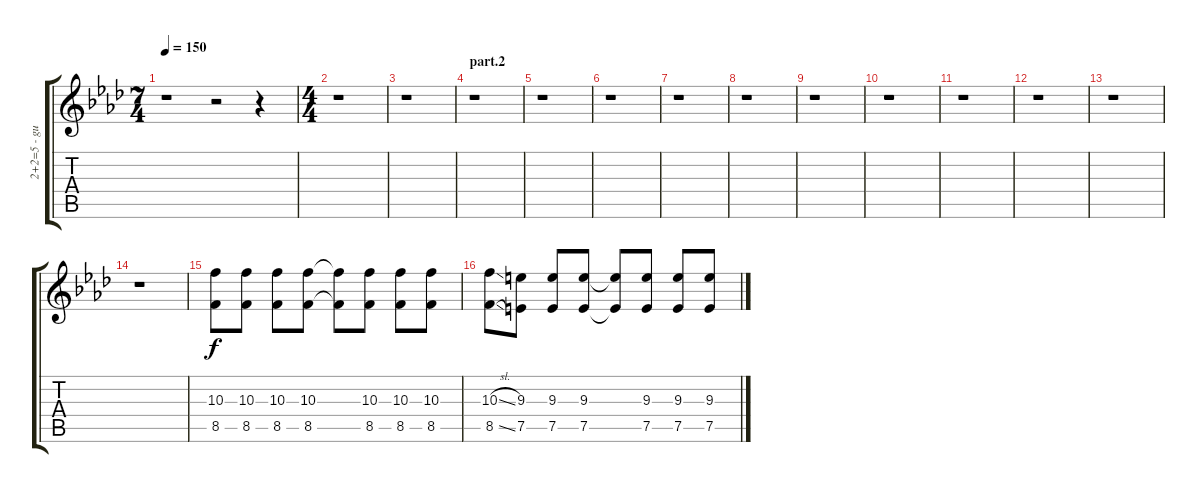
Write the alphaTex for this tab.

\track ("2+2=5 - guitar thom" "2+2=5 - gu") {instrument acousticguitarsteel}
\staff {score tabs}
\tuning (E4 B3 G3 D3 A2 E2) {hide}
\ts (7 4)
\tempo 150
\clef g2
\ks ab
r.1{dy f} r.2 r.4 |
\ts (4 4)
r.1 |
r.1 |
\section ("" "part.2")
r.1 |
r.1 |
r.1 |
r.1 |
r.1 |
r.1 |
r.1 |
r.1 |
r.1 |
r.1 |
r.1 |
(10.3 8.5).8 (10.3 8.5).8 (10.3 8.5).8 (10.3 8.5).8 (10.3{t} 8.5{t}).8 (10.3 8.5).8 (10.3 8.5).8 (10.3 8.5).8 |
(10.3{sl} 8.5{sl}).8 (9.3 7.5).8 (9.3 7.5).8 (9.3 7.5).8 (9.3{t} 7.5{t}).8 (9.3 7.5).8 (9.3 7.5).8 (9.3 7.5).8
